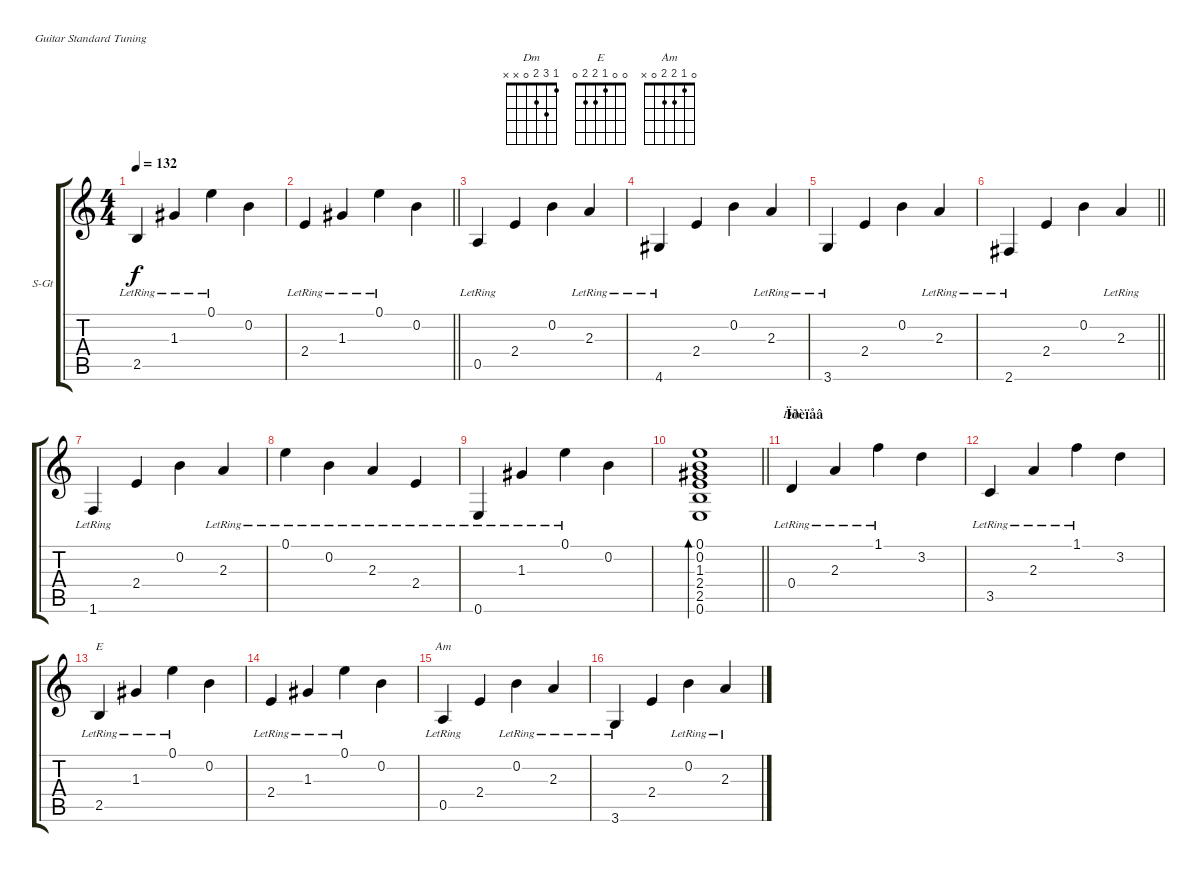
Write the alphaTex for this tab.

\bracketExtendMode groupsimilarinstruments
\firstSystemTrackNameOrientation horizontal
\otherSystemsTrackNameOrientation horizontal
\track ("Äîðîæêà 1" "S-Gt") {instrument acousticguitarsteel}
\staff {score tabs}
\tuning (E4 B3 G3 D3 A2 E2)
\chord ("Dm" 1 3 2 0 x x)
\chord ("E" 0 0 1 2 2 0)
\chord ("Am" 0 1 2 2 0 x)
\ts (4 4)
\tempo 132
\clef g2
\ks c
2.5{lr}.4{dy f} 1.3{lr}.4 0.1{lr}.4 0.2.4 |
\barLineRight lightlight
2.4{lr}.4 1.3{lr}.4 0.1{lr}.4 0.2.4 |
\section ("" "")
0.5{lr}.4 2.4.4 0.2.4 2.3{lr}.4 |
4.6{lr}.4 2.4.4 0.2.4 2.3{lr}.4 |
3.6{lr}.4 2.4.4 0.2.4 2.3{lr}.4 |
\barLineRight lightlight
2.6{lr}.4 2.4.4 0.2.4 2.3{lr}.4 |
1.6{lr}.4 2.4.4 0.2.4 2.3{lr}.4 |
0.1{lr}.4 0.2{lr}.4 2.3{lr}.4 2.4{lr}.4 |
0.6{lr}.4 1.3{lr}.4 0.1{lr}.4 0.2.4 |
\barLineRight lightlight
(0.1 0.2 1.3 2.4 2.5 0.6).1{bd 60} |
\section ("" "Ïðèïåâ")
0.4{lr}.4{ch "Dm"} 2.3{lr}.4 1.1{lr}.4 3.2.4 |
3.5{lr}.4 2.3{lr}.4 1.1{lr}.4 3.2.4 |
2.5{lr}.4{ch "E"} 1.3{lr}.4 0.1{lr}.4 0.2.4 |
2.4{lr}.4 1.3{lr}.4 0.1{lr}.4 0.2.4 |
0.5{lr}.4{ch "Am"} 2.4.4 0.2{lr}.4 2.3{lr}.4 |
3.6{lr}.4 2.4.4 0.2{lr}.4 2.3{lr}.4
